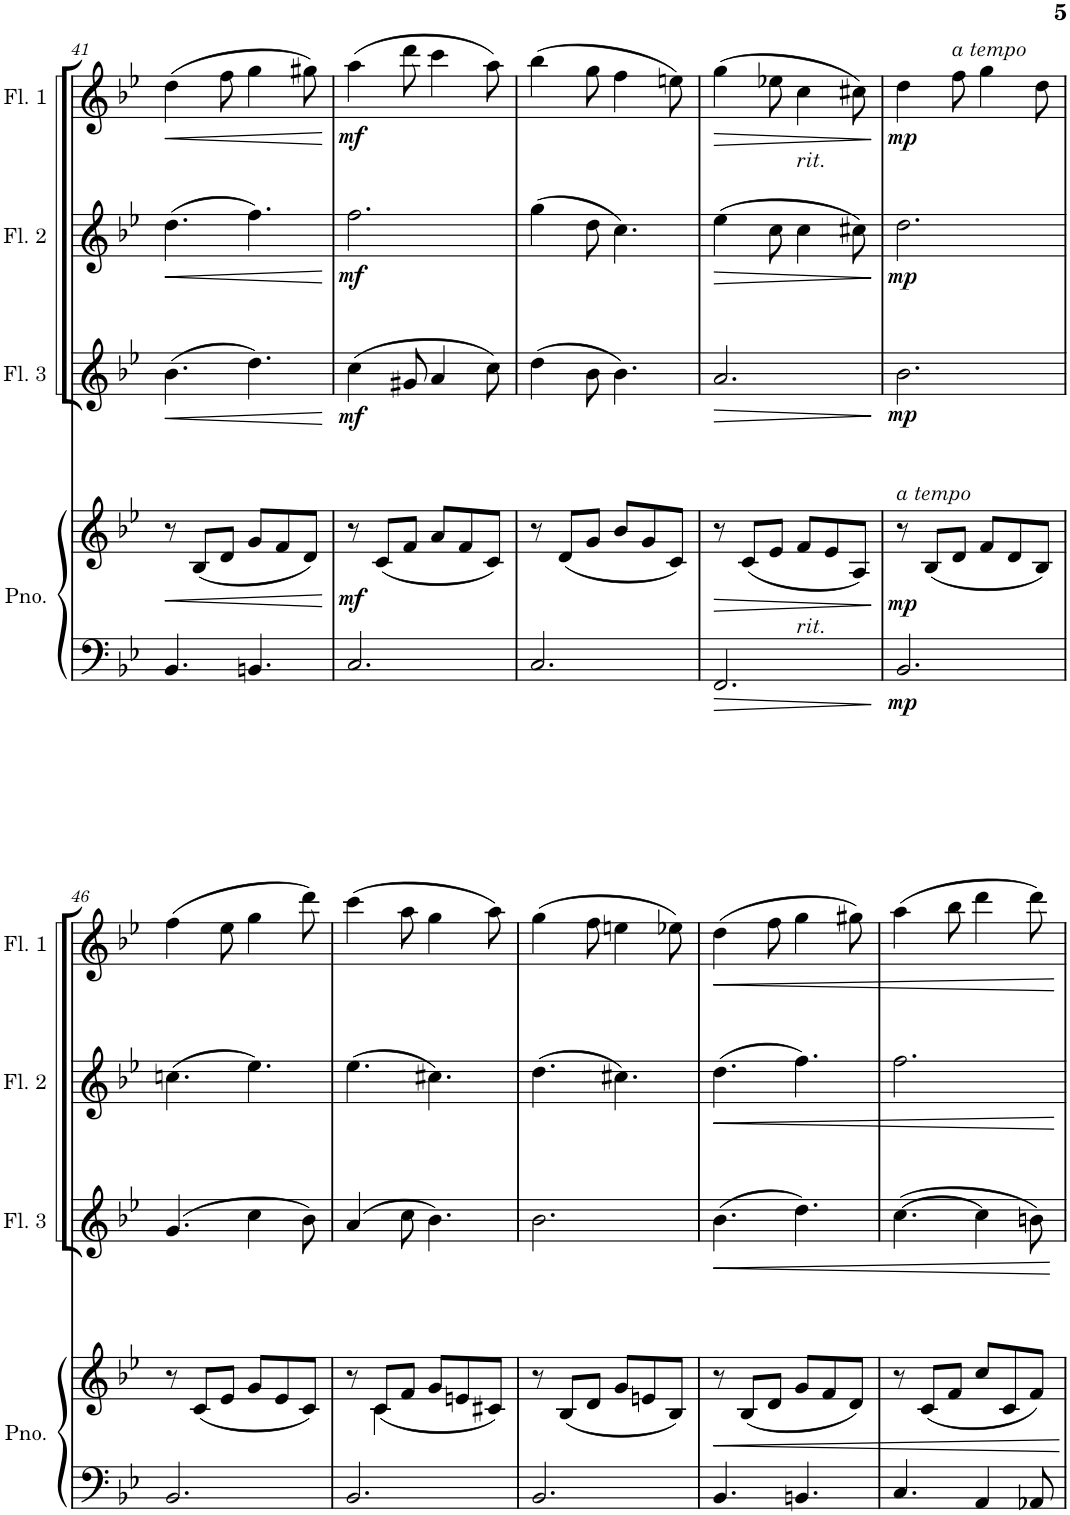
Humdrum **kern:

**kern	**kern	**dynam	**kern	**dynam	**kern	**dynam	**kern	**dynam
*part4	*part4	*part4	*part3	*part3	*part2	*part2	*part1	*part1
*staff5	*staff4	*staff4/5	*staff3	*staff3	*staff2	*staff2	*staff1	*staff1
*I"Piano	*	*	*I"Dwarsfluit 3	*	*I"Dwarsfluit 2	*	*I"Dwarsfluit 1	*
*I'Pno.	*	*	*	*	*	*	*	*
!!LO:PB:g=z
*clefF4	*clefG2	*	*clefG2	*	*clefG2	*	*clefG2	*
*k[b-e-]	*k[b-e-]	*	*k[b-e-]	*	*k[b-e-]	*	*k[b-e-]	*
*M6/8	*M6/8	*	*M6/8	*	*M6/8	*	*M6/8	*
=41	=41	=41	=41	=41	=41	=41	=41	=41
!	!	!LO:HP:b	!	!LO:HP:b	!	!LO:HP:b	!	!LO:HP:b
4.BB-/	8r	<	(4.b-\	<	(4.dd\	<	(4dd\	<
.	(8B-/L	.	.	.	.	.	.	.
.	8d/J	.	.	.	.	.	8ff\	.
4.BBn/	8g/L	.	4.dd\)	.	4.ff\)	.	4gg\	.
.	8f/	.	.	.	.	.	.	.
.	8d/J)	.	.	.	.	.	8gg#X\)	.
.	.	[	.	[	.	[	.	[
=42	=42	=42	=42	=42	=42	=42	=42	=42
!	!	!LO:DY:b	!	!LO:DY:b	!	!LO:DY:b	!	!LO:DY:b
2.C/	8r	mf	(4cc\	mf	2.ff\	mf	(4aa\	mf
.	(8c/L	.	.	.	.	.	.	.
.	8f/J	.	8g#X/	.	.	.	8ddd\	.
.	8a/L	.	4a/	.	.	.	4ccc\	.
.	8f/	.	.	.	.	.	.	.
.	8c/J)	.	8cc\)	.	.	.	8aa\)	.
=43	=43	=43	=43	=43	=43	=43	=43	=43
2.C/	8r	.	(4dd\	.	(4gg\	.	(4bb-\	.
.	(8d/L	.	.	.	.	.	.	.
.	8g/J	.	8b-\	.	8dd\	.	8gg\	.
.	8b-/L	.	4.b-\)	.	4.cc\)	.	4ff\	.
.	8g/	.	.	.	.	.	.	.
.	8c/J)	.	.	.	.	.	8een\)	.
=44	=44	=44	=44	=44	=44	=44	=44	=44
!	!	!LO:HP:b	!	!LO:HP:b	!	!LO:HP:b	!	!LO:HP:b
2.FF/	8r	>	2.a/	>	(4ee-\	>	(4gg\	>
.	(8c/L	.	.	.	.	.	.	.
.	8e-/J	.	.	.	8cc\	.	8ee-X\	.
!	!	!	!	!	!	!	!LO:TX:b:i:t=rit.	!
!	!LO:TX:b:i:t=rit.	!	!	!	!	!	!	!
.	8f/L	.	.	.	4cc\	.	4cc\	.
.	8e-/	.	.	.	.	.	.	.
.	8A/J)	.	.	.	8cc#X\)	.	8cc#X\)	.
.	.	]	.	]	.	]	.	]
=45	=45	=45	=45	=45	=45	=45	=45	=45
!	!LO:TX:a:i:t=a tempo	!	!	!	!	!	!	!
!	!	!LO:DY:b=2	!	!	!	!	!	!
!	!	!LO:DY:n=1:b	!	!LO:DY:b	!	!LO:DY:b	!	!LO:DY:b
2.BB-/	8r	mp mp	2.b-\	mp	2.dd\	mp	4dd\	mp
.	(8B-/L	.	.	.	.	.	.	.
!	!	!	!	!	!	!	!LO:TX:a:i:t=a tempo	!
.	8d/J	.	.	.	.	.	8ff\	.
.	8f/L	.	.	.	.	.	4gg\	.
.	8d/	.	.	.	.	.	.	.
.	8B-/J)	.	.	.	.	.	8dd\	.
!!LO:LB:g=z
=46	=46	=46	=46	=46	=46	=46	=46	=46
2.BB-/	8r	.	(4.g/	.	(4.ccn\	.	(4ff\	.
.	(8c/L	.	.	.	.	.	.	.
.	8e-/J	.	.	.	.	.	8ee-\	.
.	8g/L	.	4cc\	.	4.ee-\)	.	4gg\	.
.	8e-/	.	.	.	.	.	.	.
.	8c/J)	.	8b-\)	.	.	.	8ddd\)	.
=47	=47	=47	=47	=47	=47	=47	=47	=47
*	*^	*	*	*	*	*	*	*
2.BB-/	8r	8ryy	.	(4a/	.	(4.ee-\	.	(4ccc\	.
.	(<8c/L	4c\	.	.	.	.	.	.	.
.	8f/J	.	.	8cc\	.	.	.	8aa\	.
.	8g/L	4.ryy	.	4.b-\)	.	4.cc#X\)	.	4gg\	.
.	8en/	.	.	.	.	.	.	.	.
.	8c#X/J)	.	.	.	.	.	.	8aa\)	.
*	*v	*v	*	*	*	*	*	*	*
=48	=48	=48	=48	=48	=48	=48	=48	=48
2.BB-/	8r	.	2.b-\	.	(4.dd\	.	(4gg\	.
.	(8B-/L	.	.	.	.	.	.	.
.	8d/J	.	.	.	.	.	8ff\	.
.	8g/L	.	.	.	4.cc#X\)	.	4een\	.
.	8en/	.	.	.	.	.	.	.
.	8B-/J)	.	.	.	.	.	8ee-X\)	.
=49	=49	=49	=49	=49	=49	=49	=49	=49
!	!	!LO:HP:b	!	!LO:HP:b	!	!LO:HP:b	!	!LO:HP:b
4.BB-/	8r	<	(4.b-\	<	(4.dd\	<	(4dd\	<
.	(8B-/L	.	.	.	.	.	.	.
.	8d/J	.	.	.	.	.	8ff\	.
4.BBn/	8g/L	.	4.dd\)	.	4.ff\)	.	4gg\	.
.	8f/	.	.	.	.	.	.	.
.	8d/J)	.	.	.	.	.	8gg#X\)	.
=50	=50	=50	=50	=50	=50	=50	=50	=50
4.C/	8r	.	([4.cc\	.	2.ff\	.	(4aa\	.
.	(8c/L	.	.	.	.	.	.	.
.	8f/J	.	.	.	.	.	8bb-\	.
4AA/	8cc/L	.	4cc\]	.	.	.	4ddd\	.
.	8c/	.	.	.	.	.	.	.
8AA-X/	8f/J)	.	8bn\)	.	.	.	8ddd\)	.
.	.	[	.	[	.	[	.	[
=	=	=	=	=	=	=	=	=
*-	*-	*-	*-	*-	*-	*-	*-	*-
